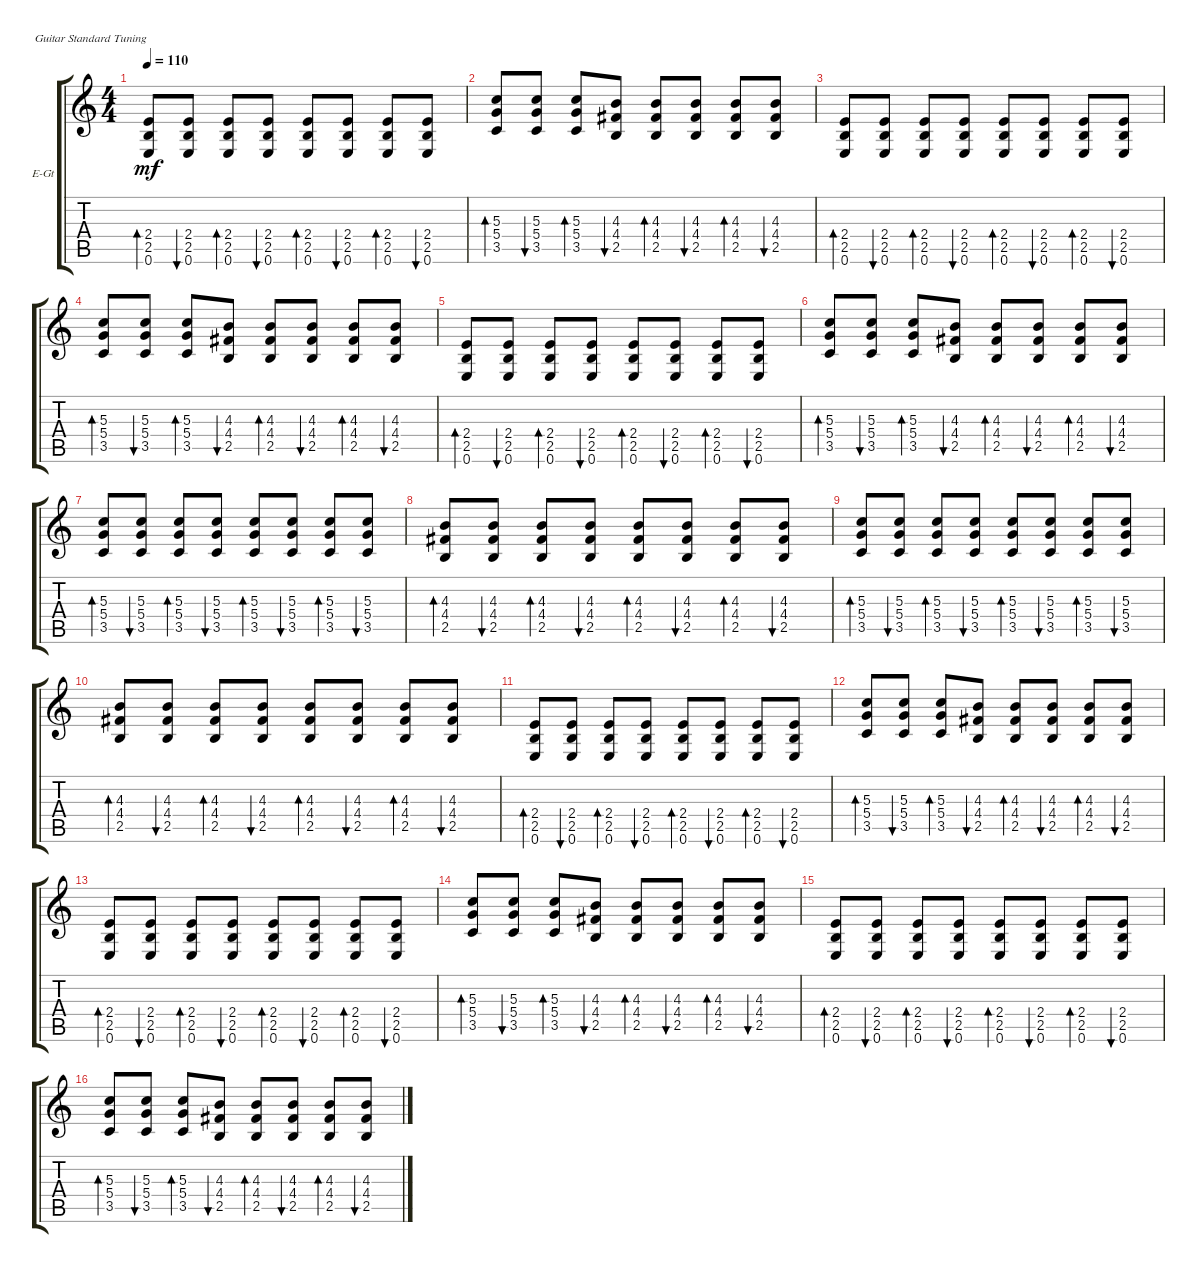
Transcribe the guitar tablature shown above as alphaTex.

\defaultSystemsLayout 4
\bracketExtendMode groupsimilarinstruments
\firstSystemTrackNameOrientation horizontal
\otherSystemsTrackNameOrientation horizontal
\track ("Electric Guitar" "E-Gt") {instrument distortionguitar}
\staff {score tabs}
\tuning (E4 B3 G3 D3 A2 E2)
\ts (4 4)
\tempo 110
\clef g2
\ks c
(0.6 2.5 2.4).8{bd 30 dy mf} (2.4 2.5 0.6).8{bu 44} (2.4 2.5 0.6).8{bd 30} (2.4 2.5 0.6).8{bu 62} (2.4 2.5 0.6).8{bd 30} (0.6 2.5 2.4).8{bu 58} (2.4 2.5 0.6).8{bd 30} (2.5 2.4 0.6).8{bu 67} |
(3.5 5.4 5.3).8{bd 66} (5.4 3.5 5.3).8{bu 65} (5.4 3.5 5.3).8{bd 65} (4.4 2.5 4.3).8{bu 65} (4.4 2.5 4.3).8{bd 65} (2.5 4.4 4.3).8{bu 65} (4.4 2.5 4.3).8{bd 65} (2.5 4.4 4.3).8{bu 65} |
(0.6 2.5 2.4).8{bd 30} (2.4 2.5 0.6).8{bu 44} (2.4 2.5 0.6).8{bd 30} (2.4 2.5 0.6).8{bu 62} (2.4 2.5 0.6).8{bd 30} (0.6 2.5 2.4).8{bu 58} (2.4 2.5 0.6).8{bd 30} (2.5 2.4 0.6).8{bu 67} |
(3.5 5.4 5.3).8{bd 66} (5.4 3.5 5.3).8{bu 65} (5.4 3.5 5.3).8{bd 65} (4.4 2.5 4.3).8{bu 65} (4.4 2.5 4.3).8{bd 65} (2.5 4.4 4.3).8{bu 65} (4.4 2.5 4.3).8{bd 65} (2.5 4.4 4.3).8{bu 65} |
(0.6 2.5 2.4).8{bd 30} (2.4 2.5 0.6).8{bu 44} (2.4 2.5 0.6).8{bd 30} (2.4 2.5 0.6).8{bu 62} (2.4 2.5 0.6).8{bd 30} (0.6 2.5 2.4).8{bu 58} (2.4 2.5 0.6).8{bd 30} (2.5 2.4 0.6).8{bu 67} |
(3.5 5.4 5.3).8{bd 66} (5.4 3.5 5.3).8{bu 65} (5.4 3.5 5.3).8{bd 65} (4.4 2.5 4.3).8{bu 65} (4.4 2.5 4.3).8{bd 65} (2.5 4.4 4.3).8{bu 65} (4.4 2.5 4.3).8{bd 65} (2.5 4.4 4.3).8{bu 65} |
(3.5 5.4 5.3).8{bd 66} (5.4 3.5 5.3).8{bu 65} (5.4 3.5 5.3).8{bd 65} (5.4 3.5 5.3).8{bu 65} (5.4 3.5 5.3).8{bd 65} (3.5 5.4 5.3).8{bu 65} (5.4 3.5 5.3).8{bd 65} (3.5 5.4 5.3).8{bu 65} |
(2.5 4.4 4.3).8{bd 66} (4.4 2.5 4.3).8{bu 65} (4.4 2.5 4.3).8{bd 65} (4.4 2.5 4.3).8{bu 65} (4.4 2.5 4.3).8{bd 65} (2.5 4.4 4.3).8{bu 65} (4.4 2.5 4.3).8{bd 65} (2.5 4.4 4.3).8{bu 65} |
(3.5 5.4 5.3).8{bd 66} (5.4 3.5 5.3).8{bu 65} (5.4 3.5 5.3).8{bd 65} (5.4 3.5 5.3).8{bu 65} (5.4 3.5 5.3).8{bd 65} (3.5 5.4 5.3).8{bu 65} (5.4 3.5 5.3).8{bd 65} (3.5 5.4 5.3).8{bu 65} |
(2.5 4.4 4.3).8{bd 66} (4.4 2.5 4.3).8{bu 65} (4.4 2.5 4.3).8{bd 65} (4.4 2.5 4.3).8{bu 65} (4.4 2.5 4.3).8{bd 65} (2.5 4.4 4.3).8{bu 65} (4.4 2.5 4.3).8{bd 65} (2.5 4.4 4.3).8{bu 65} |
(0.6 2.5 2.4).8{bd 30} (2.4 2.5 0.6).8{bu 44} (2.4 2.5 0.6).8{bd 30} (2.4 2.5 0.6).8{bu 62} (2.4 2.5 0.6).8{bd 30} (0.6 2.5 2.4).8{bu 58} (2.4 2.5 0.6).8{bd 30} (2.5 2.4 0.6).8{bu 67} |
(3.5 5.4 5.3).8{bd 66} (5.4 3.5 5.3).8{bu 65} (5.4 3.5 5.3).8{bd 65} (4.4 2.5 4.3).8{bu 65} (4.4 2.5 4.3).8{bd 65} (2.5 4.4 4.3).8{bu 65} (4.4 2.5 4.3).8{bd 65} (2.5 4.4 4.3).8{bu 65} |
(0.6 2.5 2.4).8{bd 30} (2.4 2.5 0.6).8{bu 44} (2.4 2.5 0.6).8{bd 30} (2.4 2.5 0.6).8{bu 62} (2.4 2.5 0.6).8{bd 30} (0.6 2.5 2.4).8{bu 58} (2.4 2.5 0.6).8{bd 30} (2.5 2.4 0.6).8{bu 67} |
(3.5 5.4 5.3).8{bd 66} (5.4 3.5 5.3).8{bu 65} (5.4 3.5 5.3).8{bd 65} (4.4 2.5 4.3).8{bu 65} (4.4 2.5 4.3).8{bd 65} (2.5 4.4 4.3).8{bu 65} (4.4 2.5 4.3).8{bd 65} (2.5 4.4 4.3).8{bu 65} |
(0.6 2.5 2.4).8{bd 30} (2.4 2.5 0.6).8{bu 44} (2.4 2.5 0.6).8{bd 30} (2.4 2.5 0.6).8{bu 62} (2.4 2.5 0.6).8{bd 30} (0.6 2.5 2.4).8{bu 58} (2.4 2.5 0.6).8{bd 30} (2.5 2.4 0.6).8{bu 67} |
(3.5 5.4 5.3).8{bd 66} (5.4 3.5 5.3).8{bu 65} (5.4 3.5 5.3).8{bd 65} (4.4 2.5 4.3).8{bu 65} (4.4 2.5 4.3).8{bd 65} (2.5 4.4 4.3).8{bu 65} (4.4 2.5 4.3).8{bd 65} (2.5 4.4 4.3).8{bu 65}
